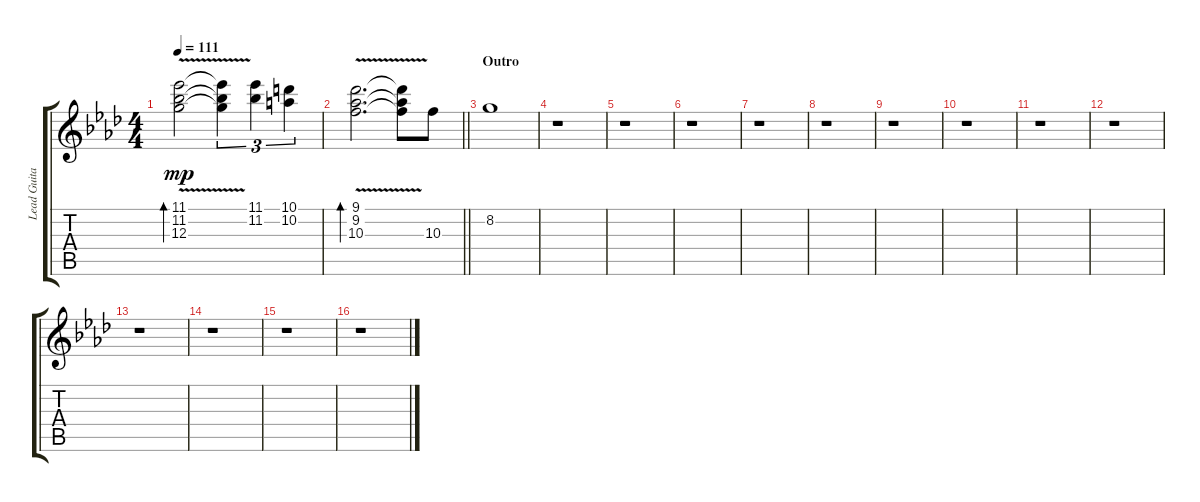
\track ("Lead Guitar" "Lead Guita") {instrument electricguitarjazz}
\staff {score tabs}
\tuning (E4 B3 G3 D3 A2 E2) {hide}
\ts (4 4)
\tempo 111
\clef g2
\ks ab
(11.1{v} 11.2{v} 12.3).2{bd 120 dy mp} (11.1{t} 11.2{t} 12.3{t}).4{tu (3 2)} (11.1 11.2).4{tu (3 2)} (10.1 10.2).4{tu (3 2)} |
\barLineRight lightlight
(9.1{v} 9.2{v} 10.3).2{d bd 120} (9.1{t} 9.2{t} 10.3{t}).8 10.3.8 |
\section ("" "Outro")
8.2.1 |
r.1 |
r.1 |
r.1 |
r.1 |
r.1 |
r.1 |
r.1 |
r.1 |
r.1 |
r.1 |
r.1 |
r.1 |
r.1
